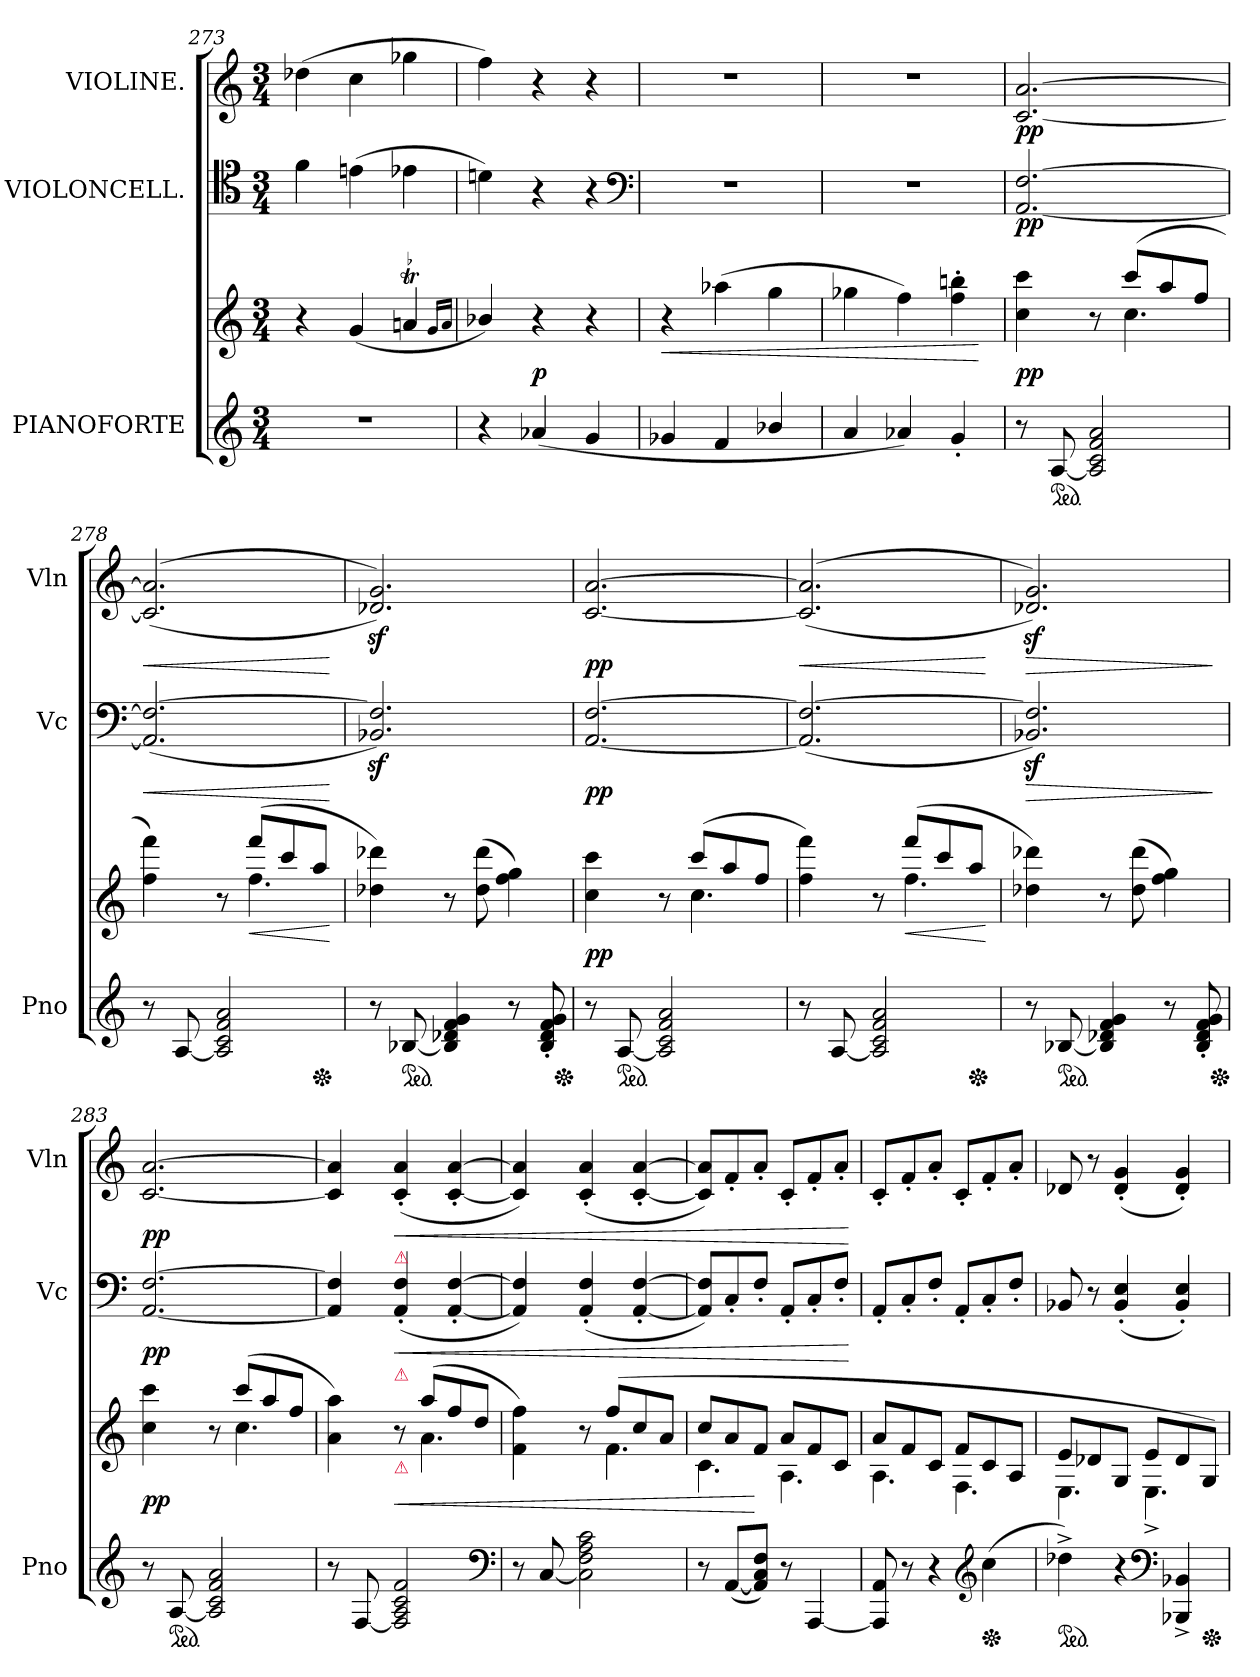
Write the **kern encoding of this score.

**kern	**kern	**dynam	**kern	**dynam	**kern	**dynam
*part3	*part3	*part3	*part2	*part2	*part1	*part1
*staff4	*staff3	*staff3/4	*staff2	*staff2	*staff1	*staff1
*I"PIANOFORTE	*	*	*I"VIOLONCELL.	*	*I"VIOLINE.	*
*I'Pno	*	*	*I'Vc	*	*I'Vln	*
*clefG2	*clefG2	*	*clefC4	*	*clefG2	*
*k[]	*k[]	*	*k[]	*	*k[]	*
*M3/4	*M3/4	*	*M3/4	*	*M3/4	*
=273	=273	=273	=273	=273	=273	=273
2.r	4r	.	4f\	.	(4dd-X\	.
.	(4g/	.	(4en\	.	4cc\	.
!	!LO:TR:acc=-	!	!	!	!	!
.	4ant/	.	4e-X\	.	4gg-X\	.
.	16qqg/LL	.	.	.	.	.
.	16qqa/JJ	.	.	.	.	.
=274	=274	=274	=274	=274	=274	=274
4r	4b-X/)	.	4dn\)	.	4ff\)	.
(4a-X/	4r	p	4r	.	4r	.
4g/	4r	.	4r	.	4r	.
*	*	*	*clefF4	*	*	*
=275	=275	=275	=275	=275	=275	=275
!	!	!LO:HP:b	!	!	!	!
4g-X/	4r	<	2.r	.	2.r	.
4f/	(4aa-X\	.	.	.	.	.
4b-X/	4gg\	.	.	.	.	.
=276	=276	=276	=276	=276	=276	=276
4a/	4gg-X\	.	2.r	.	2.r	.
4a-X/)	4ff\)	.	.	.	.	.
4g'/	4ff'\ 4bbn'\	.	.	.	.	.
.	.	[	.	.	.	.
=277	=277	=277	=277	=277	=277	=277
*	*^	*	*	*	*	*
8r	4cc\ 4ccc\	4ryy	pp	[2.AA/ [2.F/	pp	[2.c/ [2.a/	pp
*ped	*	*	*	*	*	*	*
[8A/	.	.	.	.	.	.	.
2A]/ 2c/ 2f/ 2a/	8r	8ryy	.	.	.	.	.
.	(8ccc/L	4.cc\	.	.	.	.	.
.	8aa/	.	.	.	.	.	.
.	8ff/J	.	.	.	.	.	.
=278	=278	=278	=278	=278	=278	=278	=278
!	!	!	!	!	!LO:HP:b	!	!LO:HP:b
8r	4ff\ 4fff\)	4ryy	.	(2.AA]/ 2.F_/	<	(<(>2.c]/ 2.a]/	<
[8A/	.	.	.	.	.	.	.
2A]/ 2c/ 2f/ 2a/	8r	8ryy	.	.	.	.	.
!	!	!	!LO:HP:b	!	!	!	!
.	(8fff/L	4.ff\	<	.	.	.	.
.	8ccc/	.	.	.	.	.	.
*Xped	*	*	*	*	*	*	*
.	8aa/J	.	.	.	.	.	.
*	*v	*v	*	*	*	*	*
.	.	[	.	[	.	[
=279	=279	=279	=279	=279	=279	=279
8r	4dd-X\ 4ddd-X\)	.	2.BB-Xz/ 2.F]z/)	.	2.d-Xz/ 2.gz/))	.
*ped	*	*	*	*	*	*
[8B-X/	.	.	.	.	.	.
4B-]/ 4d-X/ 4f/ 4g/	8r	.	.	.	.	.
.	(8dd-\ 8ddd-\	.	.	.	.	.
8r	4ff\ 4gg\)	.	.	.	.	.
8B-'/ 8d-'/ 8f'/ 8g'/	.	.	.	.	.	.
*Xped	*	*	*	*	*	*
=280	=280	=280	=280	=280	=280	=280
*	*^	*	*	*	*	*
8r	4cc\ 4ccc\	4ryy	pp	[2.AA/ [2.F/	pp	[2.c/ [2.a/	pp
*ped	*	*	*	*	*	*	*
[8A/	.	.	.	.	.	.	.
2A]/ 2c/ 2f/ 2a/	8r	8ryy	.	.	.	.	.
.	(8ccc/L	4.cc\	.	.	.	.	.
.	8aa/	.	.	.	.	.	.
.	8ff/J	.	.	.	.	.	.
=281	=281	=281	=281	=281	=281	=281	=281
!	!	!	!	!	!	!	!LO:HP:b
8r	4ff\ 4fff\)	4ryy	.	(2.AA]/ 2.F_/	.	(<(>2.c]/ 2.a]/	<
[8A/	.	.	.	.	.	.	.
2A]/ 2c/ 2f/ 2a/	8r	8ryy	.	.	.	.	.
!	!	!	!LO:HP:b	!	!	!	!
.	(8fff/L	4.ff\	<	.	.	.	.
.	8ccc/	.	.	.	.	.	.
*Xped	*	*	*	*	*	*	*
.	8aa/J	.	.	.	.	.	.
*	*v	*v	*	*	*	*	*
.	.	[	.	.	.	[
=282	=282	=282	=282	=282	=282	=282
!	!	!	!	!LO:HP:b	!	!LO:HP:b
8r	4dd-X\ 4ddd-X\)	.	2.BB-Xz/ 2.F]z/)	>	2.d-Xz/ 2.gz/))	>
*ped	*	*	*	*	*	*
[8B-X/	.	.	.	.	.	.
4B-]/ 4d-X/ 4f/ 4g/	8r	.	.	.	.	.
.	(8dd-\ 8ddd-\	.	.	.	.	.
8r	4ff\ 4gg\)	.	.	.	.	.
8B-'/ 8d-'/ 8f'/ 8g'/	.	.	.	.	.	.
.	.	.	.	]	.	]
*Xped	*	*	*	*	*	*
=283	=283	=283	=283	=283	=283	=283
*	*^	*	*	*	*	*
8r	4cc\ 4ccc\	4ryy	pp	[2.AA/ [2.F/	pp	[2.c/ [2.a/	pp
*ped	*	*	*	*	*	*	*
[8A/	.	.	.	.	.	.	.
2A]/ 2c/ 2f/ 2a/	8r	8ryy	.	.	.	.	.
.	(8ccc/L	4.cc\	.	.	.	.	.
.	8aa/	.	.	.	.	.	.
.	8ff/J	.	.	.	.	.	.
=284	=284	=284	=284	=284	=284	=284	=284
8r	4a\ 4aa\)	4ryy	.	4AA]/ 4F]/	.	4c]/ 4a]/	.
[8F/	.	.	.	.	.	.	.
!	!	!	!	!	!	!LO:TX:b:color=crimson:t=⚠	!
!	!	!	!	!LO:TX:b:color=crimson:t=⚠	!	!	!
!	!LO:TX:b:color=crimson:t=⚠	!	!	!	!	!	!
!	!	!	!LO:HP:b	!	!LO:HP:b	!	!LO:HP:b
2F]/ 2A/ 2c/ 2f/	8r	8ryy	<	(4AA'/ 4F'/	<	(4c'/ 4a'/	<
.	(8aa/L	4.a\	.	.	.	.	.
.	8ff/	.	.	[4AA'/ [4F'/	.	[4c'/ [4a'/	.
.	8dd/J	.	.	.	.	.	.
*clefF4	*	*	*	*	*	*	*
=285	=285	=285	=285	=285	=285	=285	=285
8r	4f\ 4ff\)	4ryy	.	4AA]/ 4F]/)	.	4c]/ 4a]/)	.
[8C/	.	.	.	.	.	.	.
2C]\ 2F\ 2A\ 2c\	8r	8ryy	.	(4AA'/ 4F'/	.	(4c'/ 4a'/	.
.	(8ff/L	4.f\	.	.	.	.	.
.	8cc/	.	.	[4AA'/ [4F'/	.	[4c'/ [4a'/	.
.	8a/J	.	.	.	.	.	.
=286	=286	=286	=286	=286	=286	=286	=286
8r	8cc/L	4.c\	.	8AA]/ 8F]/L)	.	8c]/ 8a]/L)	.
(>[8AA/L	8a/	.	.	8C'/	.	8f'/	.
8AA]/ 8C/ 8F/J)	8f/J	.	[	8F'/J	.	8a'/J	.
8r	8a/L	4.A\	.	8AA'/L	.	8c'/L	.
[4AAA/	8f/	.	.	8C'/	.	8f'/	.
.	8c/J	.	.	8F'/J	.	8a'/J	.
*	*v	*v	*	*	*	*	*
.	.	.	.	[	.	[
=287	=287	=287	=287	=287	=287	=287
*	*^	*	*	*	*	*
8AAA]/ 8AA/	8a/L	4.A\	.	8AA'/L	.	8c'/L	.
8r	8f/	.	.	8C'/	.	8f'/	.
4r	8c/J	.	.	8F'/J	.	8a'/J	.
.	8f/L	4.F\	.	8AA'/L	.	8c'/L	.
*clefG2	*	*	*	*	*	*	*
*Xped	*	*	*	*	*	*	*
(4cc\	8c/	.	.	8C'/	.	8f'/	.
.	8A/J	.	.	8F'/J	.	8a'/J	.
=288	=288	=288	=288	=288	=288	=288	=288
*ped	*	*	*	*	*	*	*
4dd-X^<\)	8e/L	4.E\	.	8BB-X/	.	8d-X/	.
.	8d-X/	.	.	8r	.	8r	.
4r	8G/J	.	.	(4BB-'/ 4E'/	.	(4d-'/ 4g'/	.
.	8e/L	4.E^<\	.	.	.	.	.
*clefF4	*	*	*	*	*	*	*
4BBB-X^/ 4BB-X^/	8d-/	.	.	4BB-'/ 4E'/)	.	4d-'/ 4g'/)	.
*Xped	*	*	*	*	*	*	*
.	8G/J)	.	.	.	.	.	.
*	*v	*v	*	*	*	*	*
=	=	=	=	=	=	=
*-	*-	*-	*-	*-	*-	*-
